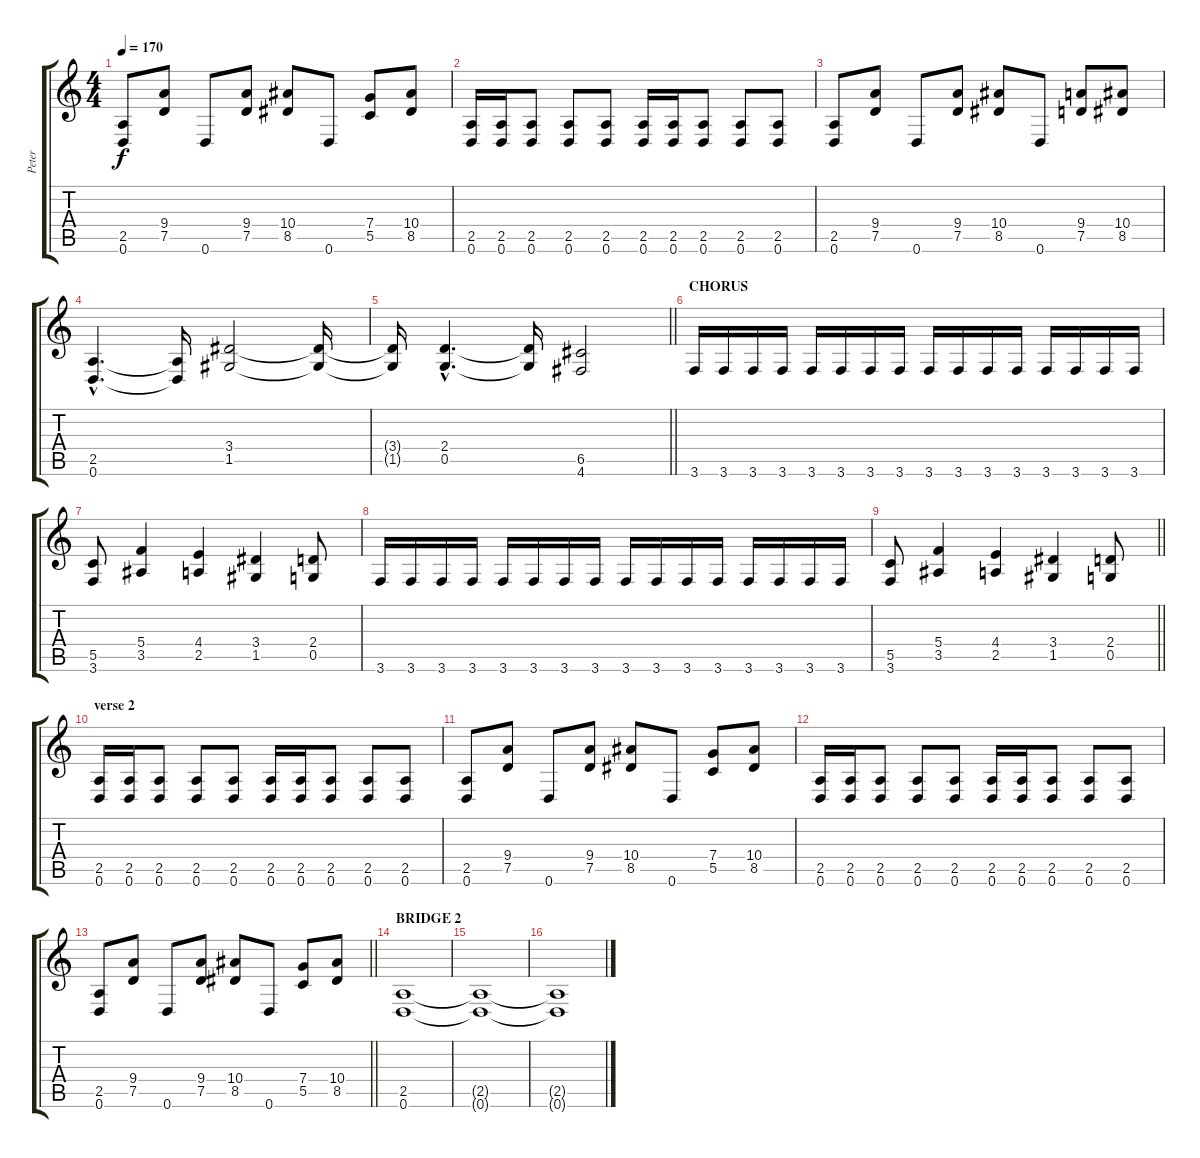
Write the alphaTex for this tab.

\track ("Peter" "Peter") {instrument electricguitarclean}
\staff {score tabs}
\tuning (D4 A3 F3 C3 G2 D2) {hide}
\ts (4 4)
\tempo 170
\clef g2
\ks c
(2.5 0.6).8{dy f} (9.4 7.5).8 0.6.8 (9.4 7.5).8 (10.4 8.5).8 0.6.8 (7.4 5.5).8 (10.4 8.5).8 |
(2.5 0.6).16 (2.5 0.6).16 (2.5 0.6).8 (2.5 0.6).8 (2.5 0.6).8 (2.5 0.6).16 (2.5 0.6).16 (2.5 0.6).8 (2.5 0.6).8 (2.5 0.6).8 |
(2.5 0.6).8 (9.4 7.5).8 0.6.8 (9.4 7.5).8 (10.4 8.5).8 0.6.8 (9.4 7.5).8 (10.4 8.5).8 |
(2.5{hac} 0.6{hac}).4{d} (2.5{t} 0.6{t}).16 (3.4 1.5).2 (3.4{t} 1.5{t}).16 |
\barLineRight lightlight
(3.4{t} 1.5{t}).16 (2.4{hac} 0.5{hac}).4{d} (2.4{t} 0.5{t}).16 (6.5 4.6).2 |
\section ("" "CHORUS")
3.6.16 3.6.16 3.6.16 3.6.16 3.6.16 3.6.16 3.6.16 3.6.16 3.6.16 3.6.16 3.6.16 3.6.16 3.6.16 3.6.16 3.6.16 3.6.16 |
(5.5 3.6).8 (5.4 3.5).4 (4.4 2.5).4 (3.4 1.5).4 (2.4 0.5).8 |
3.6.16 3.6.16 3.6.16 3.6.16 3.6.16 3.6.16 3.6.16 3.6.16 3.6.16 3.6.16 3.6.16 3.6.16 3.6.16 3.6.16 3.6.16 3.6.16 |
\barLineRight lightlight
(5.5 3.6).8 (5.4 3.5).4 (4.4 2.5).4 (3.4 1.5).4 (2.4 0.5).8 |
\section ("" "verse 2")
(2.5 0.6).16 (2.5 0.6).16 (2.5 0.6).8 (2.5 0.6).8 (2.5 0.6).8 (2.5 0.6).16 (2.5 0.6).16 (2.5 0.6).8 (2.5 0.6).8 (2.5 0.6).8 |
(2.5 0.6).8 (9.4 7.5).8 0.6.8 (9.4 7.5).8 (10.4 8.5).8 0.6.8 (7.4 5.5).8 (10.4 8.5).8 |
(2.5 0.6).16 (2.5 0.6).16 (2.5 0.6).8 (2.5 0.6).8 (2.5 0.6).8 (2.5 0.6).16 (2.5 0.6).16 (2.5 0.6).8 (2.5 0.6).8 (2.5 0.6).8 |
\barLineRight lightlight
(2.5 0.6).8 (9.4 7.5).8 0.6.8 (9.4 7.5).8 (10.4 8.5).8 0.6.8 (7.4 5.5).8 (10.4 8.5).8 |
\section ("" "BRIDGE 2")
(2.5 0.6).1 |
(2.5{t} 0.6{t}).1 |
(2.5{t} 0.6{t}).1
